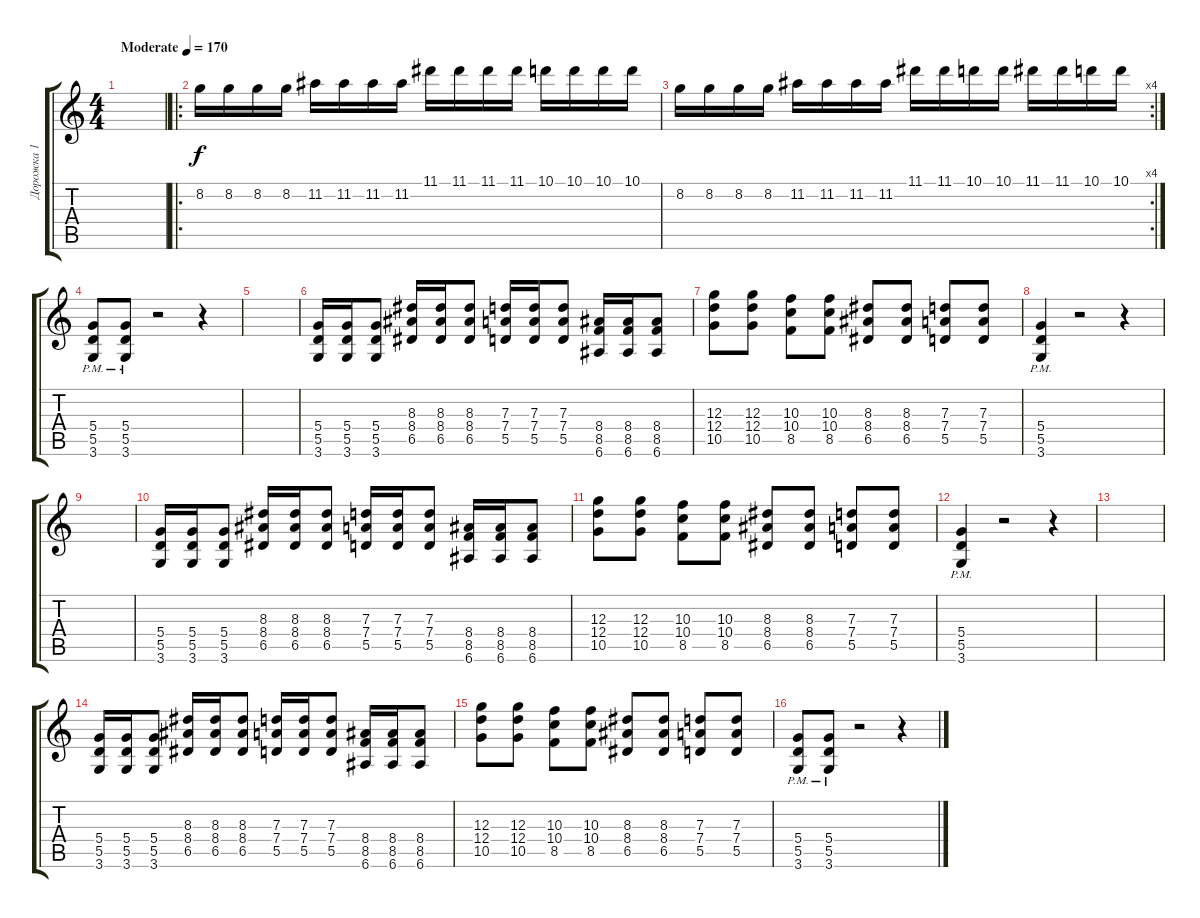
\track ("Дорожка 1" "Дорожка 1") {instrument distortionguitar}
\staff {score tabs}
\tuning (E4 B3 G3 D3 A2 E2) {hide}
\ts (4 4)
\tempo (170 "Moderate")
\clef g2
\ks c
|
\ro
8.2.16 8.2.16 8.2.16 8.2.16 11.2.16 11.2.16 11.2.16 11.2.16 11.1.16 11.1.16 11.1.16 11.1.16 10.1.16 10.1.16 10.1.16 10.1.16 |
\rc 4
8.2.16 8.2.16 8.2.16 8.2.16 11.2.16 11.2.16 11.2.16 11.2.16 11.1.16 11.1.16 10.1.16 10.1.16 11.1.16 11.1.16 10.1.16 10.1.16 |
(5.4{pm} 5.5{pm} 3.6{pm}).8 (5.4 5.5{pm} 3.6{pm}).8 r.2 r.4 |
|
(5.4 5.5 3.6).16 (5.4 5.5 3.6).16 (5.4 5.5 3.6).8 (8.3 8.4 6.5).16 (8.3 8.4 6.5).16 (8.3 8.4 6.5).8 (7.3 7.4 5.5).16 (7.3 7.4 5.5).16 (7.3 7.4 5.5).8 (8.4 8.5 6.6).16 (8.4 8.5 6.6).16 (8.4 8.5 6.6).8 |
(12.3 12.4 10.5).8 (12.3 12.4 10.5).8 (10.3 10.4 8.5).8 (10.3 10.4 8.5).8 (8.3 8.4 6.5).8 (8.3 8.4 6.5).8 (7.3 7.4 5.5).8 (7.3 7.4 5.5).8 |
(5.4{pm} 5.5 3.6{pm}).4 r.2 r.4 |
|
(5.4 5.5 3.6).16 (5.4 5.5 3.6).16 (5.4 5.5 3.6).8 (8.3 8.4 6.5).16 (8.3 8.4 6.5).16 (8.3 8.4 6.5).8 (7.3 7.4 5.5).16 (7.3 7.4 5.5).16 (7.3 7.4 5.5).8 (8.4 8.5 6.6).16 (8.4 8.5 6.6).16 (8.4 8.5 6.6).8 |
(12.3 12.4 10.5).8 (12.3 12.4 10.5).8 (10.3 10.4 8.5).8 (10.3 10.4 8.5).8 (8.3 8.4 6.5).8 (8.3 8.4 6.5).8 (7.3 7.4 5.5).8 (7.3 7.4 5.5).8 |
(5.4{pm} 5.5 3.6{pm}).4 r.2 r.4 |
|
(5.4 5.5 3.6).16 (5.4 5.5 3.6).16 (5.4 5.5 3.6).8 (8.3 8.4 6.5).16 (8.3 8.4 6.5).16 (8.3 8.4 6.5).8 (7.3 7.4 5.5).16 (7.3 7.4 5.5).16 (7.3 7.4 5.5).8 (8.4 8.5 6.6).16 (8.4 8.5 6.6).16 (8.4 8.5 6.6).8 |
(12.3 12.4 10.5).8 (12.3 12.4 10.5).8 (10.3 10.4 8.5).8 (10.3 10.4 8.5).8 (8.3 8.4 6.5).8 (8.3 8.4 6.5).8 (7.3 7.4 5.5).8 (7.3 7.4 5.5).8 |
(5.4{pm} 5.5{pm} 3.6).8 (5.4{pm} 5.5{pm} 3.6).8 r.2 r.4
